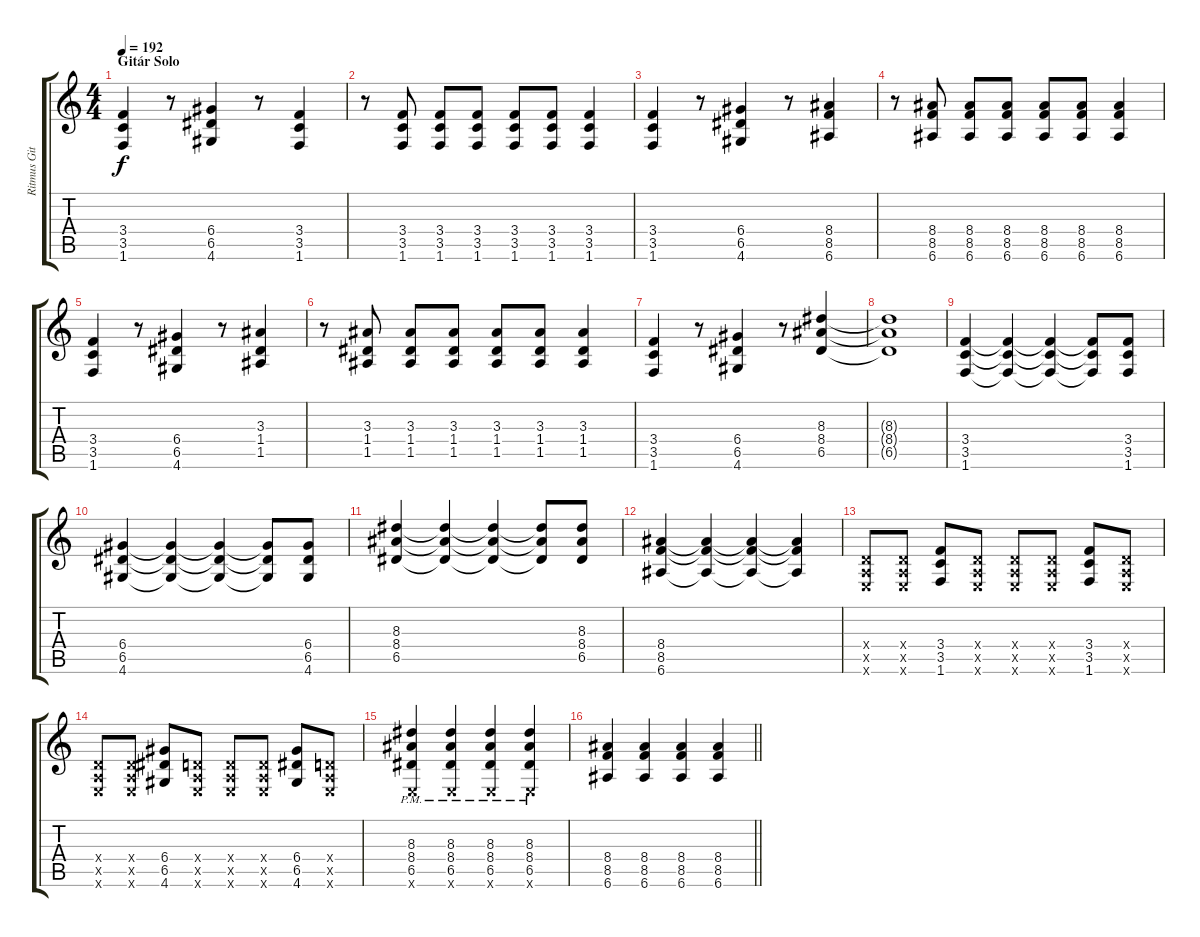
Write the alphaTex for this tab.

\track ("Ritmus Gitár" "Ritmus Git") {instrument distortionguitar}
\staff {score tabs}
\tuning (E4 B3 G3 D3 A2 E2) {hide}
\ts (4 4)
\section ("" "Gitár Solo")
\tempo 192
\clef g2
\ks c
(3.4 3.5 1.6).4{dy f} r.8 (6.4 6.5 4.6).4 r.8 (3.4 3.5 1.6).4 |
r.8 (3.4 3.5 1.6).8 (3.4 3.5 1.6).8 (3.4 3.5 1.6).8 (3.4 3.5 1.6).8 (3.4 3.5 1.6).8 (3.4 3.5 1.6).4 |
(3.4 3.5 1.6).4 r.8 (6.4 6.5 4.6).4 r.8 (8.4 8.5 6.6).4 |
r.8 (8.4 8.5 6.6).8 (8.4 8.5 6.6).8 (8.4 8.5 6.6).8 (8.4 8.5 6.6).8 (8.4 8.5 6.6).8 (8.4 8.5 6.6).4 |
(3.4 3.5 1.6).4 r.8 (6.4 6.5 4.6).4 r.8 (3.3 1.4 1.5).4 |
r.8 (3.3 1.4 1.5).8 (3.3 1.4 1.5).8 (3.3 1.4 1.5).8 (3.3 1.4 1.5).8 (3.3 1.4 1.5).8 (3.3 1.4 1.5).4 |
(3.4 3.5 1.6).4 r.8 (6.4 6.5 4.6).4 r.8 (8.3 8.4 6.5).4 |
(8.3{t} 8.4{t} 6.5{t}).1 |
(3.4 3.5 1.6).4 (3.4{t} 3.5{t} 1.6{t}).4 (3.4{t} 3.5{t} 1.6{t}).4 (3.4{t} 3.5{t} 1.6{t}).8 (3.4 3.5 1.6).8 |
(6.4 6.5 4.6).4 (6.4{t} 6.5{t} 4.6{t}).4 (6.4{t} 6.5{t} 4.6{t}).4 (6.4{t} 6.5{t} 4.6{t}).8 (6.4 6.5 4.6).8 |
(8.3 8.4 6.5).4 (8.3{t} 8.4{t} 6.5{t}).4 (8.3{t} 8.4{t} 6.5{t}).4 (8.3{t} 8.4{t} 6.5{t}).8 (8.3 8.4 6.5).8 |
(8.4 8.5 6.6).4 (8.4{t} 8.5{t} 6.6{t}).4 (8.4{t} 8.5{t} 6.6{t}).4 (8.4{t} 8.5{t} 6.6{t}).4 |
(0.4{x} 0.5{x} 0.6{x}).8 (0.4{x} 0.5{x} 0.6{x}).8 (3.4 3.5 1.6).8 (0.4{x} 0.5{x} 0.6{x}).8 (0.4{x} 0.5{x} 0.6{x}).8 (0.4{x} 0.5{x} 0.6{x}).8 (3.4 3.5 1.6).8 (0.4{x} 0.5{x} 0.6{x}).8 |
(0.4{x} 0.5{x} 0.6{x}).8 (0.4{x} 0.5{x} 0.6{x}).8 (6.4 6.5 4.6).8 (0.4{x} 0.5{x} 0.6{x}).8 (0.4{x} 0.5{x} 0.6{x}).8 (0.4{x} 0.5{x} 0.6{x}).8 (6.4 6.5 4.6).8 (0.4{x} 0.5{x} 0.6{x}).8 |
(8.3{pm} 8.4{pm} 6.5{pm} 0.6{x}).4 (8.3{pm} 8.4{pm} 6.5{pm} 0.6{x}).4 (8.3{pm} 8.4{pm} 6.5{pm} 0.6{x}).4 (8.3{pm} 8.4{pm} 6.5{pm} 0.6{x}).4 |
\barLineRight lightlight
(8.4 8.5 6.6).4 (8.4 8.5 6.6).4 (8.4 8.5 6.6).4 (8.4 8.5 6.6).4
